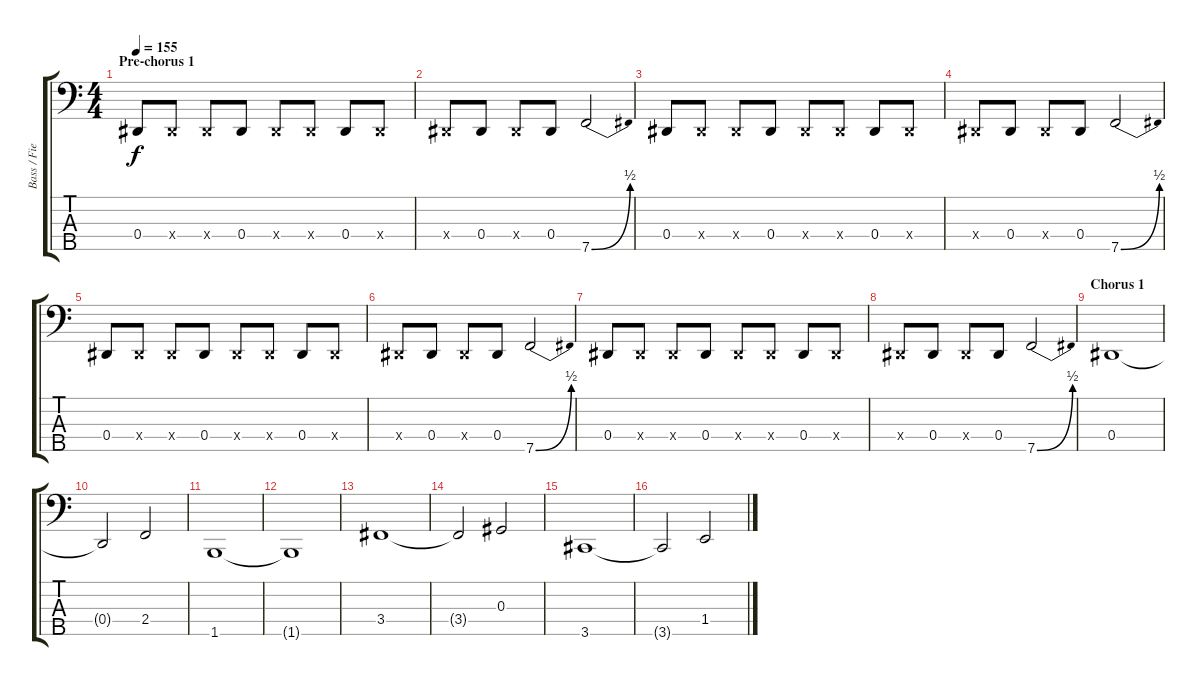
\track ("Bass / Fiedly" "Bass / Fie") {instrument slapbass1}
\staff {score tabs}
\tuning (Gb2 Db2 Ab1 Eb1 Bb0) {hide}
\ts (4 4)
\section ("" "Pre-chorus 1")
\tempo 155
\clef f4
\ks c
0.4.8{dy f instrument slapbass1} 0.4{x}.8 0.4{x}.8 0.4.8 0.4{x}.8 0.4{x}.8 0.4.8 0.4{x}.8 |
0.4{x}.8 0.4.8 0.4{x}.8 0.4.8 7.5{be (bend 0 0 60 2)}.2 |
0.4.8 0.4{x}.8 0.4{x}.8 0.4.8 0.4{x}.8 0.4{x}.8 0.4.8 0.4{x}.8 |
0.4{x}.8 0.4.8 0.4{x}.8 0.4.8 7.5{be (bend 0 0 60 2)}.2 |
0.4.8 0.4{x}.8 0.4{x}.8 0.4.8 0.4{x}.8 0.4{x}.8 0.4.8 0.4{x}.8 |
0.4{x}.8 0.4.8 0.4{x}.8 0.4.8 7.5{be (bend 0 0 60 2)}.2 |
0.4.8 0.4{x}.8 0.4{x}.8 0.4.8 0.4{x}.8 0.4{x}.8 0.4.8 0.4{x}.8 |
0.4{x}.8 0.4.8 0.4{x}.8 0.4.8 7.5{be (bend 0 0 60 2)}.2 |
\section ("" "Chorus 1")
0.4.1{instrument electricbassfinger} |
0.4{t}.2 2.4.2 |
1.5.1 |
1.5{t}.1 |
3.4.1 |
3.4{t}.2 0.3.2 |
3.5.1 |
3.5{t}.2 1.4.2
